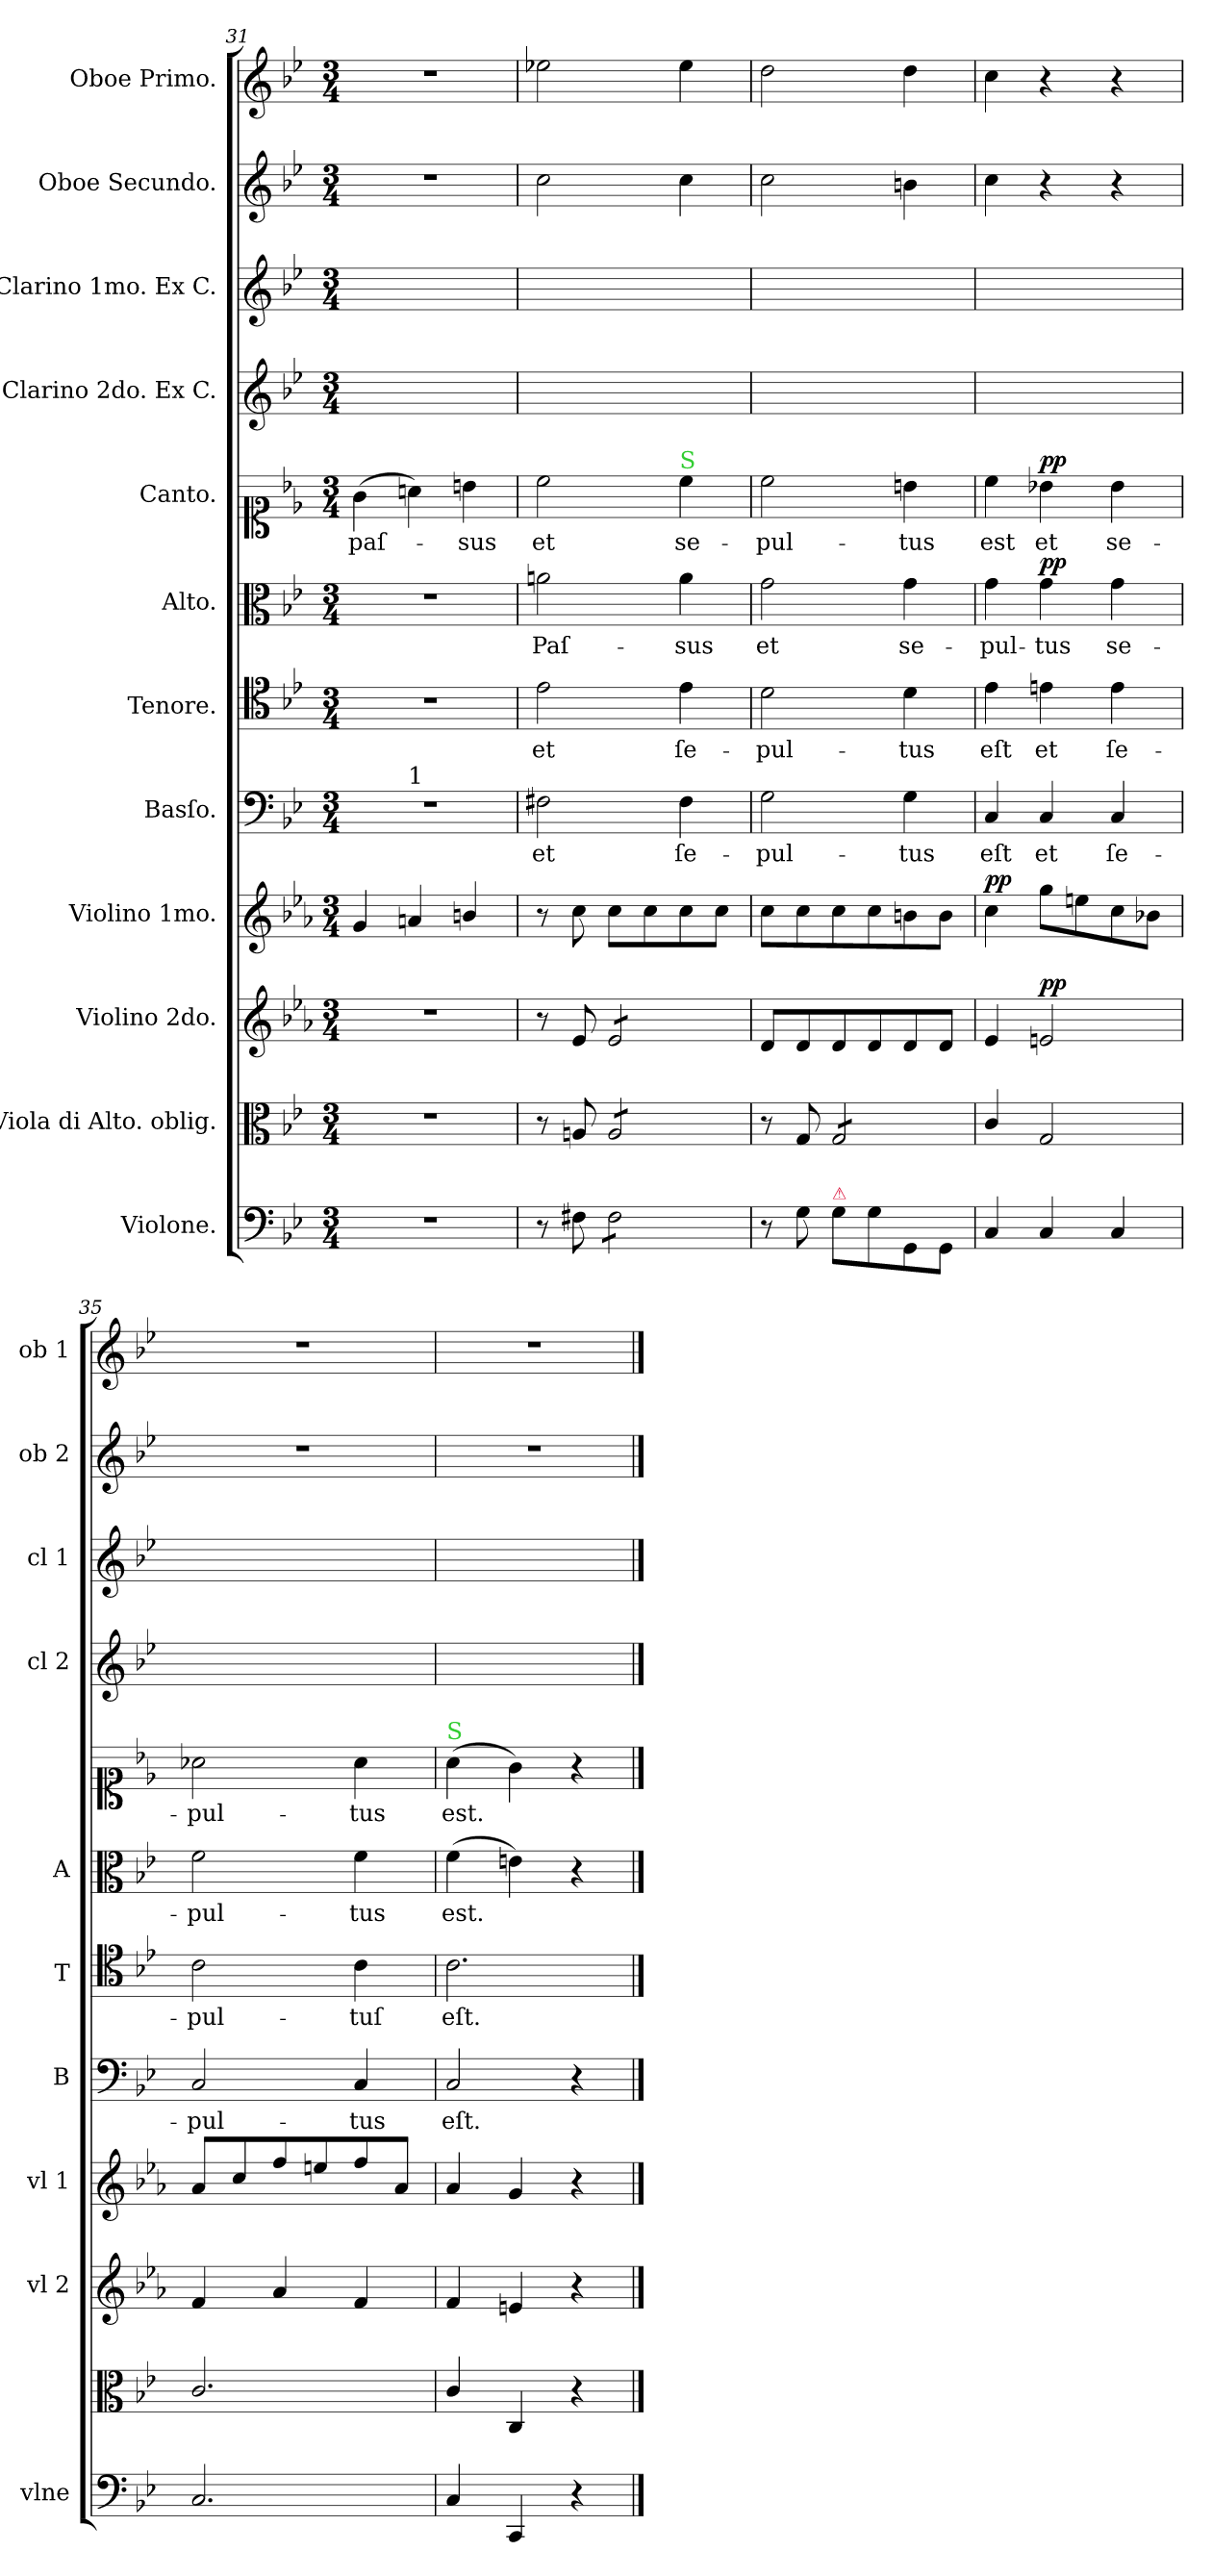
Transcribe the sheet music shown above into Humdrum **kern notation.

**kern	**dynam	**kern	**kern	**dynam	**kern	**dynam	**kern	**text	**kern	**text	**kern	**text	**dynam	**kern	**text	**dynam	**kern	**kern	**kern	**kern
*part12	*part12	*part11	*part10	*part10	*part9	*part9	*part8	*part8	*part7	*part7	*part6	*part6	*part6	*part5	*part5	*part5	*part4	*part3	*part2	*part1
*staff12	*staff12	*staff11	*staff10	*staff10	*staff9	*staff9	*staff8	*staff8	*staff7	*staff7	*staff6	*staff6	*staff6	*staff5	*staff5	*staff5	*staff4	*staff3	*staff2	*staff1
*I"Violone.	*	*I"Viola di Alto. oblig.	*I"Violino 2do.	*	*I"Violino 1mo.	*	*I"Basſo.	*	*I"Tenore.	*	*I"Alto.	*	*	*I"Canto.	*	*	*I"Clarino 2do. Ex C.	*I"Clarino 1mo. Ex C.	*I"Oboe Secundo.	*I"Oboe Primo.
*I'vlne	*	*	*I'vl 2	*	*I'vl 1	*	*I'B	*	*I'T	*	*I'A	*	*	*	*	*	*I'cl 2	*I'cl 1	*I'ob 2	*I'ob 1
*clefF4	*	*clefC3	*clefG2	*	*clefG2	*	*clefF4	*	*clefC4	*	*clefC3	*	*	*clefC1	*	*	*clefG2	*clefG2	*clefG2	*clefG2
*k[b-e-]	*	*k[b-e-]	*k[b-e-a-]	*	*k[b-e-a-]	*	*k[b-e-]	*	*k[b-e-]	*	*k[b-e-]	*	*	*k[b-e-]	*	*	*k[b-e-]	*k[b-e-]	*k[b-e-]	*k[b-e-]
*B-:	*	*B-:	*	*	*	*	*B-:	*	*B-:	*	*B-:	*	*	*B-:	*	*	*B-:	*B-:	*B-:	*B-:
*M3/4	*	*M3/4	*M3/4	*	*M3/4	*	*M3/4	*	*M3/4	*	*M3/4	*	*	*M3/4	*	*	*M3/4	*M3/4	*M3/4	*M3/4
=31	=31	=31	=31	=31	=31	=31	=31	=31	=31	=31	=31	=31	=31	=31	=31	=31	=31	=31	=31	=31
*	*	*	*	*	*	*	*^	*	*	*	*	*	*	*	*	*	*	*	*	*
2.r	.	2.r	2.r	.	4g/	.	2.r	4ryy	.	2.r	.	2.r	.	.	(>4g\	paſ-	.	2.ryy	2.ryy	2.r	2.r
!	!	!	!	!	!	!	!	!LO:TX:a:t=1	!	!	!	!	!	!	!	!	!	!	!	!	!
.	.	.	.	.	4an/	.	.	2ryy	.	.	.	.	.	.	4an\)	.	.	.	.	.	.
.	.	.	.	.	4bn/	.	.	.	.	.	.	.	.	.	4bn\	-sus	.	.	.	.	.
*	*	*	*	*	*	*	*v	*v	*	*	*	*	*	*	*	*	*	*	*	*	*
=32	=32	=32	=32	=32	=32	=32	=32	=32	=32	=32	=32	=32	=32	=32	=32	=32	=32	=32	=32	=32
8r	.	8r	8r	.	8r	.	2F#X\	et	2e-\	et	2an\	Paſ-	.	2cc\	et	.	2.ryy	2.ryy	2cc\	2ee-X\
8F#X\	.	8An/	8e-/	.	8cc\	.	.	.	.	.	.	.	.	.	.	.	.	.	.	.
*tremolo	*	*	*	*	*	*	*	*	*	*	*	*	*	*	*	*	*	*	*	*
*	*	*tremolo	*	*	*	*	*	*	*	*	*	*	*	*	*	*	*	*	*	*
*	*	*	*tremolo	*	*	*	*	*	*	*	*	*	*	*	*	*	*	*	*	*
8F#\L	.	8A/L	8e-/L	.	8cc\L	.	.	.	.	.	.	.	.	.	.	.	.	.	.	.
8F#\	.	8A/	8e-/	.	8cc\	.	.	.	.	.	.	.	.	.	.	.	.	.	.	.
!	!	!	!	!	!	!	!	!	!	!	!	!	!	!LO:TX:a:color=limegreen:t=S	!	!	!	!	!	!
8F#\	.	8A/	8e-/	.	8cc\	.	4F#\	ſe-	4e-\	ſe-	4a\	-sus	.	4cc\	se-	.	.	.	4cc\	4ee-\
8F#\J	.	8A/J	8e-/J	.	8cc\J	.	.	.	.	.	.	.	.	.	.	.	.	.	.	.
*	*	*	*Xtremolo	*	*	*	*	*	*	*	*	*	*	*	*	*	*	*	*	*
*	*	*Xtremolo	*	*	*	*	*	*	*	*	*	*	*	*	*	*	*	*	*	*
*Xtremolo	*	*	*	*	*	*	*	*	*	*	*	*	*	*	*	*	*	*	*	*
=33	=33	=33	=33	=33	=33	=33	=33	=33	=33	=33	=33	=33	=33	=33	=33	=33	=33	=33	=33	=33
8r	.	8r	8d/L	.	8cc\L	.	2G\	-pul-	2d\	-pul-	2g\	et	.	2cc\	-pul-	.	2.ryy	2.ryy	2cc\	2dd\
8G\	.	8G/	8d/	.	8cc\	.	.	.	.	.	.	.	.	.	.	.	.	.	.	.
!LO:TX:a:color=crimson:t=⚠	!	!	!	!	!	!	!	!	!	!	!	!	!	!	!	!	!	!	!	!
*	*	*tremolo	*	*	*	*	*	*	*	*	*	*	*	*	*	*	*	*	*	*
8G\L	.	8G/L	8d/	.	8cc\	.	.	.	.	.	.	.	.	.	.	.	.	.	.	.
8G\	.	8G/	8d/	.	8cc\	.	.	.	.	.	.	.	.	.	.	.	.	.	.	.
8GG\	.	8G/	8d/	.	8bn\	.	4G\	-tus	4d\	-tus	4g\	se-	.	4bn\	-tus	.	.	.	4bn\	4dd\
8GG\J	.	8G/J	8d/J	.	8b\J	.	.	.	.	.	.	.	.	.	.	.	.	.	.	.
*	*	*Xtremolo	*	*	*	*	*	*	*	*	*	*	*	*	*	*	*	*	*	*
=34	=34	=34	=34	=34	=34	=34	=34	=34	=34	=34	=34	=34	=34	=34	=34	=34	=34	=34	=34	=34
!	!	!	!	!	!	!LO:DY:a	!	!	!	!	!	!	!	!	!	!	!	!	!	!
4C/	.	4c/	4e-/	.	4cc\	pp.	4C/	eſt	4e-\	eſt	4g\	-pul-	.	4cc\	est	.	2.ryy	2.ryy	4cc\	4cc\
!	!LO:DY:a	!	!	!LO:DY:a	!	!	!	!	!	!	!	!	!LO:DY:a	!	!	!LO:DY:a	!	!	!	!
4C/	pp&colon;	2G/	2en/	pp.	8gg\L	.	4C/	et	4en\	et	4g\	-tus	pp.	4b-X\	et	pp.	.	.	4r	4r
.	.	.	.	.	8een\	.	.	.	.	.	.	.	.	.	.	.	.	.	.	.
4C/	.	.	.	.	8cc\	.	4C/	ſe-	4e\	ſe-	4g\	se-	.	4b-\	se-	.	.	.	4r	4r
.	.	.	.	.	8b-X\J	.	.	.	.	.	.	.	.	.	.	.	.	.	.	.
=35	=35	=35	=35	=35	=35	=35	=35	=35	=35	=35	=35	=35	=35	=35	=35	=35	=35	=35	=35	=35
2.C/	.	2.c/	4f/	.	8a-/L	.	2C/	-pul-	2c\	-pul-	2f\	-pul-	.	2a-X\	-pul-	.	2.ryy	2.ryy	2.r	2.r
.	.	.	.	.	8cc/	.	.	.	.	.	.	.	.	.	.	.	.	.	.	.
.	.	.	4a-/	.	8ff/	.	.	.	.	.	.	.	.	.	.	.	.	.	.	.
.	.	.	.	.	8een/	.	.	.	.	.	.	.	.	.	.	.	.	.	.	.
.	.	.	4f/	.	8ff/	.	4C/	-tus	4c\	-tuſ	4f\	-tus	.	4a-\	-tus	.	.	.	.	.
.	.	.	.	.	8a-/J	.	.	.	.	.	.	.	.	.	.	.	.	.	.	.
=36	=36	=36	=36	=36	=36	=36	=36	=36	=36	=36	=36	=36	=36	=36	=36	=36	=36	=36	=36	=36
!	!	!	!	!	!	!	!	!	!	!	!	!	!	!LO:TX:a:color=limegreen:t=S	!	!	!	!	!	!
4C/	.	4c/	4f/	.	4a-/	.	2C/	eſt.	2.c\	eſt.	(>4f\	est.	.	(>4a\	est.	.	2.ryy	2.ryy	2.r	2.r
4CC/	.	4C/	4en/	.	4g/	.	.	.	.	.	4en\)	.	.	4g\)	.	.	.	.	.	.
4r	.	4r	4r	.	4r	.	4r	.	.	.	4r	.	.	4r	.	.	.	.	.	.
==	==	==	==	==	==	==	==	==	==	==	==	==	==	==	==	==	==	==	==	==
*-	*-	*-	*-	*-	*-	*-	*-	*-	*-	*-	*-	*-	*-	*-	*-	*-	*-	*-	*-	*-
